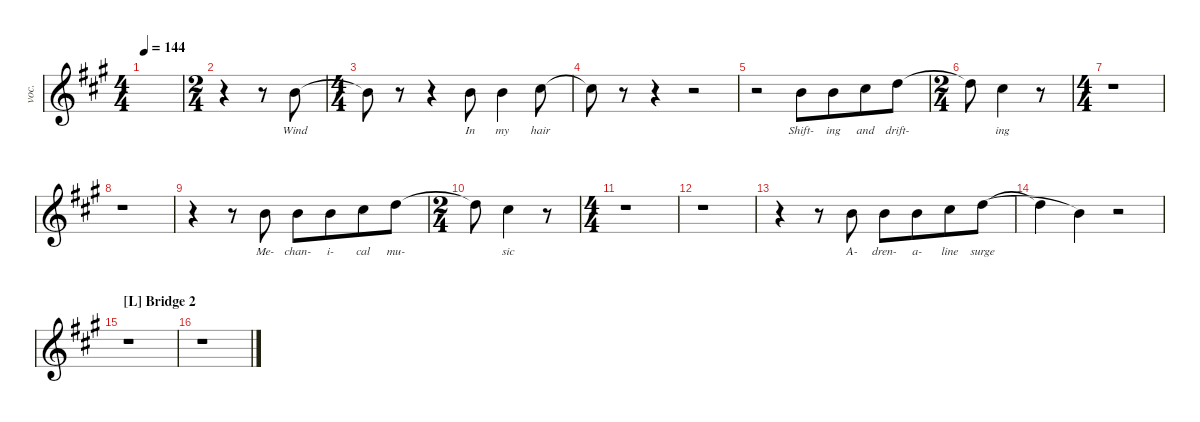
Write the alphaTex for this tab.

\defaultSystemsLayout 4
\hideDynamics
\bracketExtendMode nobrackets
\track ("Vocals" "voc.") {instrument voiceoohs}
\staff {score}
\tuning (E4 B3 G3 D3 A2 E2)
\displaytranspose 12
\ts (4 4)
\tempo 144
\clef g2
\ks a
|
\ts (2 4)
\beaming (8 2 2)
r.4{beam Down} r.8{beam Down} 0.2{acc forcenatural}.8{lyrics (0 "Wind") lyrics (1 "") lyrics (2 "") lyrics (3 "") lyrics (4 "") beam Down} |
\ts (4 4)
\beaming (8 2 2 2 2)
0.2{t acc forcenatural}.8{beam Down} r.8{beam Down} r.4{beam Down} -5.1{acc forcenatural}.8{lyrics (0 "In") lyrics (1 "") lyrics (2 "") lyrics (3 "") lyrics (4 "") beam Down} -5.1{acc forcenatural}.4{lyrics (0 "my") lyrics (1 "") lyrics (2 "") lyrics (3 "") lyrics (4 "") beam Down} -3.1{acc #}.8{lyrics (0 "hair") lyrics (1 "") lyrics (2 "") lyrics (3 "") lyrics (4 "") beam Down} |
-3.1{t acc #}.8{beam Down} r.8{beam Down} r.4{beam Down} r.2{beam Down} |
r.2{beam Down} -5.1{acc forcenatural}.8{lyrics (0 "Shift-") lyrics (1 "") lyrics (2 "") lyrics (3 "") lyrics (4 "") beam Down} -5.1{acc forcenatural}.8{lyrics (0 "ing") lyrics (1 "") lyrics (2 "") lyrics (3 "") lyrics (4 "") beam Down beam merge} -3.1{acc #}.8{lyrics (0 "and") lyrics (1 "") lyrics (2 "") lyrics (3 "") lyrics (4 "") beam Down} -2.1{acc forcenatural}.8{lyrics (0 "drift-") lyrics (1 "") lyrics (2 "") lyrics (3 "") lyrics (4 "") beam Down} |
\ts (2 4)
\beaming (8 2 2)
-2.1{t acc forcenatural}.8{beam Down} -3.1{acc #}.4{lyrics (0 "ing") lyrics (1 "") lyrics (2 "") lyrics (3 "") lyrics (4 "") beam Down} r.8{beam Down} |
\ts (4 4)
\beaming (8 2 2 2 2)
r.1{beam Down} |
r.1{beam Down} |
r.4{beam Down} r.8{beam Down} -5.1{acc forcenatural}.8{lyrics (0 "Me-") lyrics (1 "") lyrics (2 "") lyrics (3 "") lyrics (4 "") beam Down} -5.1{acc forcenatural}.8{lyrics (0 "chan-") lyrics (1 "") lyrics (2 "") lyrics (3 "") lyrics (4 "") beam Down} -5.1{acc forcenatural}.8{lyrics (0 "i-") lyrics (1 "") lyrics (2 "") lyrics (3 "") lyrics (4 "") beam Down beam merge} -3.1{acc #}.8{lyrics (0 "cal") lyrics (1 "") lyrics (2 "") lyrics (3 "") lyrics (4 "") beam Down} -2.1{acc forcenatural}.8{lyrics (0 "mu-") lyrics (1 "") lyrics (2 "") lyrics (3 "") lyrics (4 "") beam Down} |
\ts (2 4)
\beaming (8 2 2)
-2.1{t acc forcenatural}.8{beam Down} -3.1{acc #}.4{lyrics (0 "sic") lyrics (1 "") lyrics (2 "") lyrics (3 "") lyrics (4 "") beam Down} r.8{beam Down} |
\ts (4 4)
\beaming (8 2 2 2 2)
r.1{beam Down} |
r.1{beam Down} |
r.4{beam Down} r.8{beam Down} -5.1{acc forcenatural}.8{lyrics (0 "A-") lyrics (1 "") lyrics (2 "") lyrics (3 "") lyrics (4 "") beam Down} -5.1{acc forcenatural}.8{lyrics (0 "dren-") lyrics (1 "") lyrics (2 "") lyrics (3 "") lyrics (4 "") beam Down} -5.1{acc forcenatural}.8{lyrics (0 "a-") lyrics (1 "") lyrics (2 "") lyrics (3 "") lyrics (4 "") beam Down beam merge} -3.1{acc #}.8{lyrics (0 "line") lyrics (1 "") lyrics (2 "") lyrics (3 "") lyrics (4 "") beam Down} -2.1{acc forcenatural}.8{lyrics (0 "surge") lyrics (1 "") lyrics (2 "") lyrics (3 "") lyrics (4 "") legatoorigin beam Down} |
-2.1{t acc forcenatural}.4{legatoorigin beam Down} -5.1{acc forcenatural}.4{beam Down} r.2{beam Down} |
\section ("L" "Bridge 2")
r.1{beam Down} |
r.1{beam Down}
